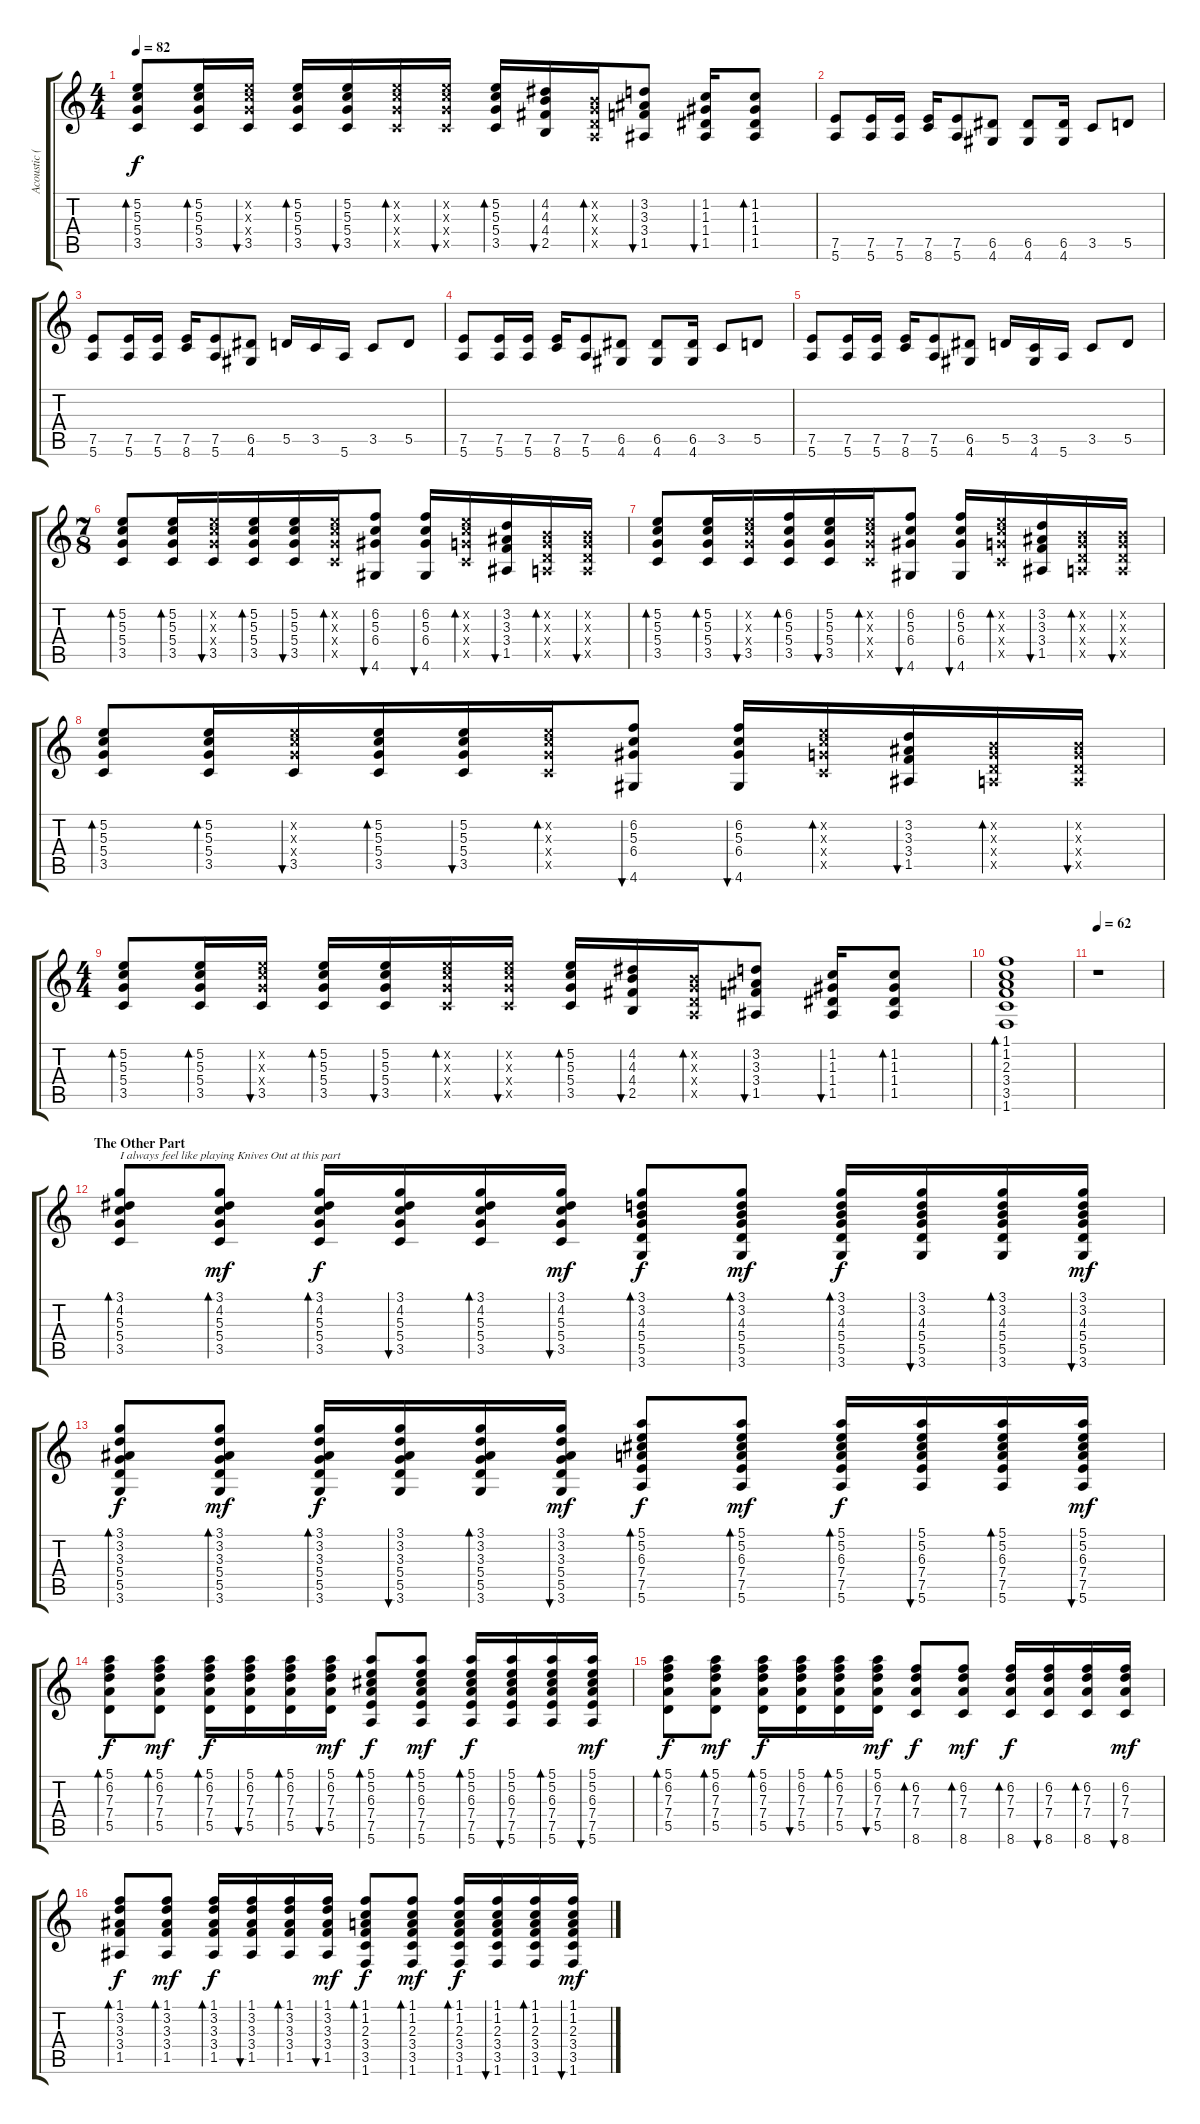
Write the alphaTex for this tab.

\track ("Acoustic (thom)" "Acoustic (") {instrument acousticguitarsteel}
\staff {score tabs}
\tuning (E4 B3 G3 D3 A2 E2) {hide}
\ts (4 4)
\tempo 82
\clef g2
\ks c
(5.2 5.3 5.4 3.5).8{bd 30 dy f} (5.2 5.3 5.4 3.5).16{bd 30} (5.2{x} 5.3{x} 5.4{x} 3.5).16{bu 30} (5.2 5.3 5.4 3.5).16{bd 30} (5.2 5.3 5.4 3.5).16{bu 30} (5.2{x} 5.3{x} 5.4{x} 3.5{x}).16{bd 30} (5.2{x} 5.3{x} 5.4{x} 3.5{x}).16{bu 30} (5.2 5.3 5.4 3.5).16{bd 30} (4.2 4.3 4.4 2.5).16{bu 30} (0.2{x} 0.3{x} 0.4{x} 0.5{x}).16{bd 30} (3.2 3.3 3.4 1.5).8{bu 30} (1.2 1.3 1.4 1.5).16{bu 30} (1.2 1.3 1.4 1.5).8{bd 30} |
(7.5 5.6).8 (7.5 5.6).16 (7.5 5.6).16 (7.5 8.6).16 (7.5 5.6).8 (6.5 4.6).8 (6.5 4.6).8 (6.5 4.6).16 3.5.8 5.5.8 |
(7.5 5.6).8 (7.5 5.6).16 (7.5 5.6).16 (7.5 8.6).16 (7.5 5.6).8 (6.5 4.6).8 5.5.16 3.5.16 5.6.16 3.5.8 5.5.8 |
(7.5 5.6).8 (7.5 5.6).16 (7.5 5.6).16 (7.5 8.6).16 (7.5 5.6).8 (6.5 4.6).8 (6.5 4.6).8 (6.5 4.6).16 3.5.8 5.5.8 |
(7.5 5.6).8 (7.5 5.6).16 (7.5 5.6).16 (7.5 8.6).16 (7.5 5.6).8 (6.5 4.6).8 5.5.16 (3.5 4.6).16 5.6.16 3.5.8 5.5.8 |
\ts (7 8)
(5.2 5.3 5.4 3.5).8{bd 30} (5.2 5.3 5.4 3.5).16{bd 30} (5.2{x} 5.3{x} 5.4{x} 3.5).16{bu 30} (5.2 5.3 5.4 3.5).16{bd 30} (5.2 5.3 5.4 3.5).16{bu 30} (5.2{x} 5.3{x} 5.4{x} 3.5{x}).16{bd 30} (6.2 5.3 6.4 4.6).8{bu 30} (6.2 5.3 6.4 4.6).16{bu 30} (5.2{x} 5.3{x} 5.4{x} 3.5{x}).16{bd 30} (3.2 3.3 3.4 1.5).16{bu 30} (0.2{x} 0.3{x} 0.4{x} 0.5{x}).16{bd 30} (0.2{x} 0.3{x} 0.4{x} 0.5{x}).16{bu 30} |
(5.2 5.3 5.4 3.5).8{bd 30} (5.2 5.3 5.4 3.5).16{bd 30} (5.2{x} 5.3{x} 5.4{x} 3.5).16{bu 30} (6.2 5.3 5.4 3.5).16{bd 30} (5.2 5.3 5.4 3.5).16{bu 30} (5.2{x} 5.3{x} 5.4{x} 3.5{x}).16{bd 30} (6.2 5.3 6.4 4.6).8{bu 30} (6.2 5.3 6.4 4.6).16{bu 30} (5.2{x} 5.3{x} 5.4{x} 3.5{x}).16{bd 30} (3.2 3.3 3.4 1.5).16{bu 30} (0.2{x} 0.3{x} 0.4{x} 0.5{x}).16{bd 30} (0.2{x} 0.3{x} 0.4{x} 0.5{x}).16{bu 30} |
(5.2 5.3 5.4 3.5).8{bd 30} (5.2 5.3 5.4 3.5).16{bd 30} (5.2{x} 5.3{x} 5.4{x} 3.5).16{bu 30} (5.2 5.3 5.4 3.5).16{bd 30} (5.2 5.3 5.4 3.5).16{bu 30} (5.2{x} 5.3{x} 5.4{x} 3.5{x}).16{bd 30} (6.2 5.3 6.4 4.6).8{bu 30} (6.2 5.3 6.4 4.6).16{bu 30} (5.2{x} 5.3{x} 5.4{x} 3.5{x}).16{bd 30} (3.2 3.3 3.4 1.5).16{bu 30} (0.2{x} 0.3{x} 0.4{x} 0.5{x}).16{bd 30} (0.2{x} 0.3{x} 0.4{x} 0.5{x}).16{bu 30} |
\ts (4 4)
(5.2 5.3 5.4 3.5).8{bd 30} (5.2 5.3 5.4 3.5).16{bd 30} (5.2{x} 5.3{x} 5.4{x} 3.5).16{bu 30} (5.2 5.3 5.4 3.5).16{bd 30} (5.2 5.3 5.4 3.5).16{bu 30} (5.2{x} 5.3{x} 5.4{x} 3.5{x}).16{bd 30} (5.2{x} 5.3{x} 5.4{x} 3.5{x}).16{bu 30} (5.2 5.3 5.4 3.5).16{bd 30} (4.2 4.3 4.4 2.5).16{bu 30} (0.2{x} 0.3{x} 0.4{x} 0.5{x}).16{bd 30} (3.2 3.3 3.4 1.5).8{bu 30} (1.2 1.3 1.4 1.5).16{bu 30} (1.2 1.3 1.4 1.5).8{bd 30} |
(1.1 1.2 2.3 3.4 3.5 1.6).1{bd 30} |
\tempo 62
r.1 |
\section ("" "The Other Part")
(3.1 4.2 5.3 5.4 3.5).8{bd 30 txt "I always feel like playing Knives Out at this part" volume 7} (3.1 4.2 5.3 5.4 3.5).8{bd 30 dy mf} (3.1 4.2 5.3 5.4 3.5).16{bd 30 dy f} (3.1 4.2 5.3 5.4 3.5).16{bu 30} (3.1 4.2 5.3 5.4 3.5).16{bd 30} (3.1 4.2 5.3 5.4 3.5).16{bu 30 dy mf} (3.1 3.2 4.3 5.4 5.5 3.6).8{bd 30 dy f} (3.1 3.2 4.3 5.4 5.5 3.6).8{bd 30 dy mf} (3.1 3.2 4.3 5.4 5.5 3.6).16{bd 30 dy f} (3.1 3.2 4.3 5.4 5.5 3.6).16{bu 30} (3.1 3.2 4.3 5.4 5.5 3.6).16{bd 30} (3.1 3.2 4.3 5.4 5.5 3.6).16{bu 30 dy mf} |
(3.1 3.2 3.3 5.4 5.5 3.6).8{bd 30 dy f} (3.1 3.2 3.3 5.4 5.5 3.6).8{bd 30 dy mf} (3.1 3.2 3.3 5.4 5.5 3.6).16{bd 30 dy f} (3.1 3.2 3.3 5.4 5.5 3.6).16{bu 30} (3.1 3.2 3.3 5.4 5.5 3.6).16{bd 30} (3.1 3.2 3.3 5.4 5.5 3.6).16{bu 30 dy mf} (5.1 5.2 6.3 7.4 7.5 5.6).8{bd 30 dy f} (5.1 5.2 6.3 7.4 7.5 5.6).8{bd 30 dy mf} (5.1 5.2 6.3 7.4 7.5 5.6).16{bd 30 dy f} (5.1 5.2 6.3 7.4 7.5 5.6).16{bu 30} (5.1 5.2 6.3 7.4 7.5 5.6).16{bd 30} (5.1 5.2 6.3 7.4 7.5 5.6).16{bu 30 dy mf} |
(5.1 6.2 7.3 7.4 5.5).8{bd 30 dy f} (5.1 6.2 7.3 7.4 5.5).8{bd 30 dy mf} (5.1 6.2 7.3 7.4 5.5).16{bd 30 dy f} (5.1 6.2 7.3 7.4 5.5).16{bu 30} (5.1 6.2 7.3 7.4 5.5).16{bd 30} (5.1 6.2 7.3 7.4 5.5).16{bu 30 dy mf} (5.1 5.2 6.3 7.4 7.5 5.6).8{bd 30 dy f} (5.1 5.2 6.3 7.4 7.5 5.6).8{bd 30 dy mf} (5.1 5.2 6.3 7.4 7.5 5.6).16{bd 30 dy f} (5.1 5.2 6.3 7.4 7.5 5.6).16{bu 30} (5.1 5.2 6.3 7.4 7.5 5.6).16{bd 30} (5.1 5.2 6.3 7.4 7.5 5.6).16{bu 30 dy mf} |
(5.1 6.2 7.3 7.4 5.5).8{bd 30 dy f} (5.1 6.2 7.3 7.4 5.5).8{bd 30 dy mf} (5.1 6.2 7.3 7.4 5.5).16{bd 30 dy f} (5.1 6.2 7.3 7.4 5.5).16{bu 30} (5.1 6.2 7.3 7.4 5.5).16{bd 30} (5.1 6.2 7.3 7.4 5.5).16{bu 30 dy mf} (6.2 7.3 7.4 8.6).8{bd 30 dy f} (6.2 7.3 7.4 8.6).8{bd 30 dy mf} (6.2 7.3 7.4 8.6).16{bd 30 dy f} (6.2 7.3 7.4 8.6).16{bu 30} (6.2 7.3 7.4 8.6).16{bd 30} (6.2 7.3 7.4 8.6).16{bu 30 dy mf} |
(1.1 3.2 3.3 3.4 1.5).8{bd 30 dy f} (1.1 3.2 3.3 3.4 1.5).8{bd 30 dy mf} (1.1 3.2 3.3 3.4 1.5).16{bd 30 dy f} (1.1 3.2 3.3 3.4 1.5).16{bu 30} (1.1 3.2 3.3 3.4 1.5).16{bd 30} (1.1 3.2 3.3 3.4 1.5).16{bu 30 dy mf} (1.1 1.2 2.3 3.4 3.5 1.6).8{bd 30 dy f} (1.1 1.2 2.3 3.4 3.5 1.6).8{bd 30 dy mf} (1.1 1.2 2.3 3.4 3.5 1.6).16{bd 30 dy f} (1.1 1.2 2.3 3.4 3.5 1.6).16{bu 30} (1.1 1.2 2.3 3.4 3.5 1.6).16{bd 30} (1.1 1.2 2.3 3.4 3.5 1.6).16{bu 30 dy mf}
